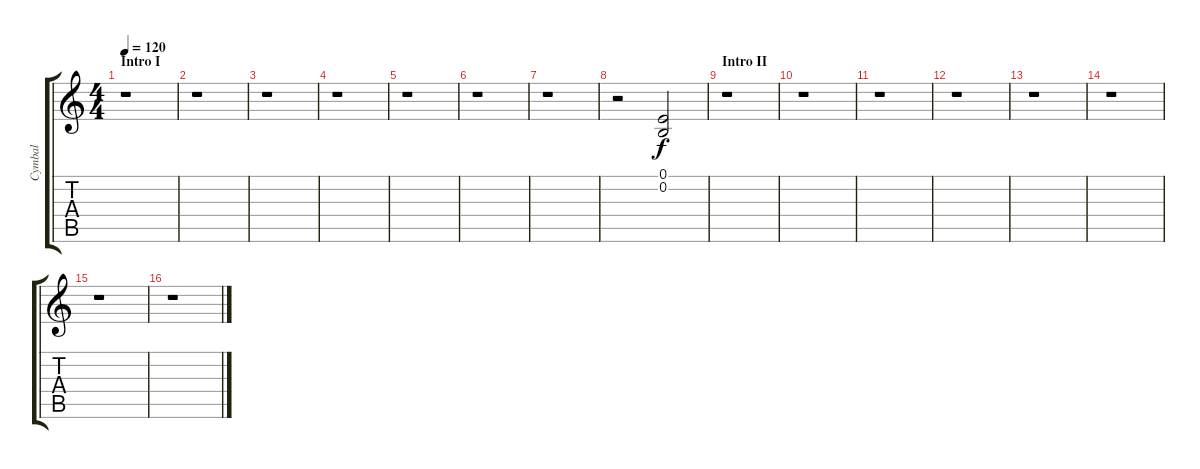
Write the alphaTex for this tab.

\track ("Cymbal" "Cymbal") {instrument reversecymbal}
\staff {score tabs}
\tuning (E4 B3 G3 D3 A2 E2) {hide}
\ts (4 4)
\section ("" "Intro I")
\tempo 120
\clef g2
\ks c
r.1{dy f instrument reversecymbal} |
r.1 |
r.1 |
r.1 |
r.1 |
r.1 |
r.1 |
r.2 (0.1 0.2).2 |
\section ("" "Intro II")
r.1 |
r.1 |
r.1 |
r.1 |
r.1 |
r.1 |
r.1 |
r.1
